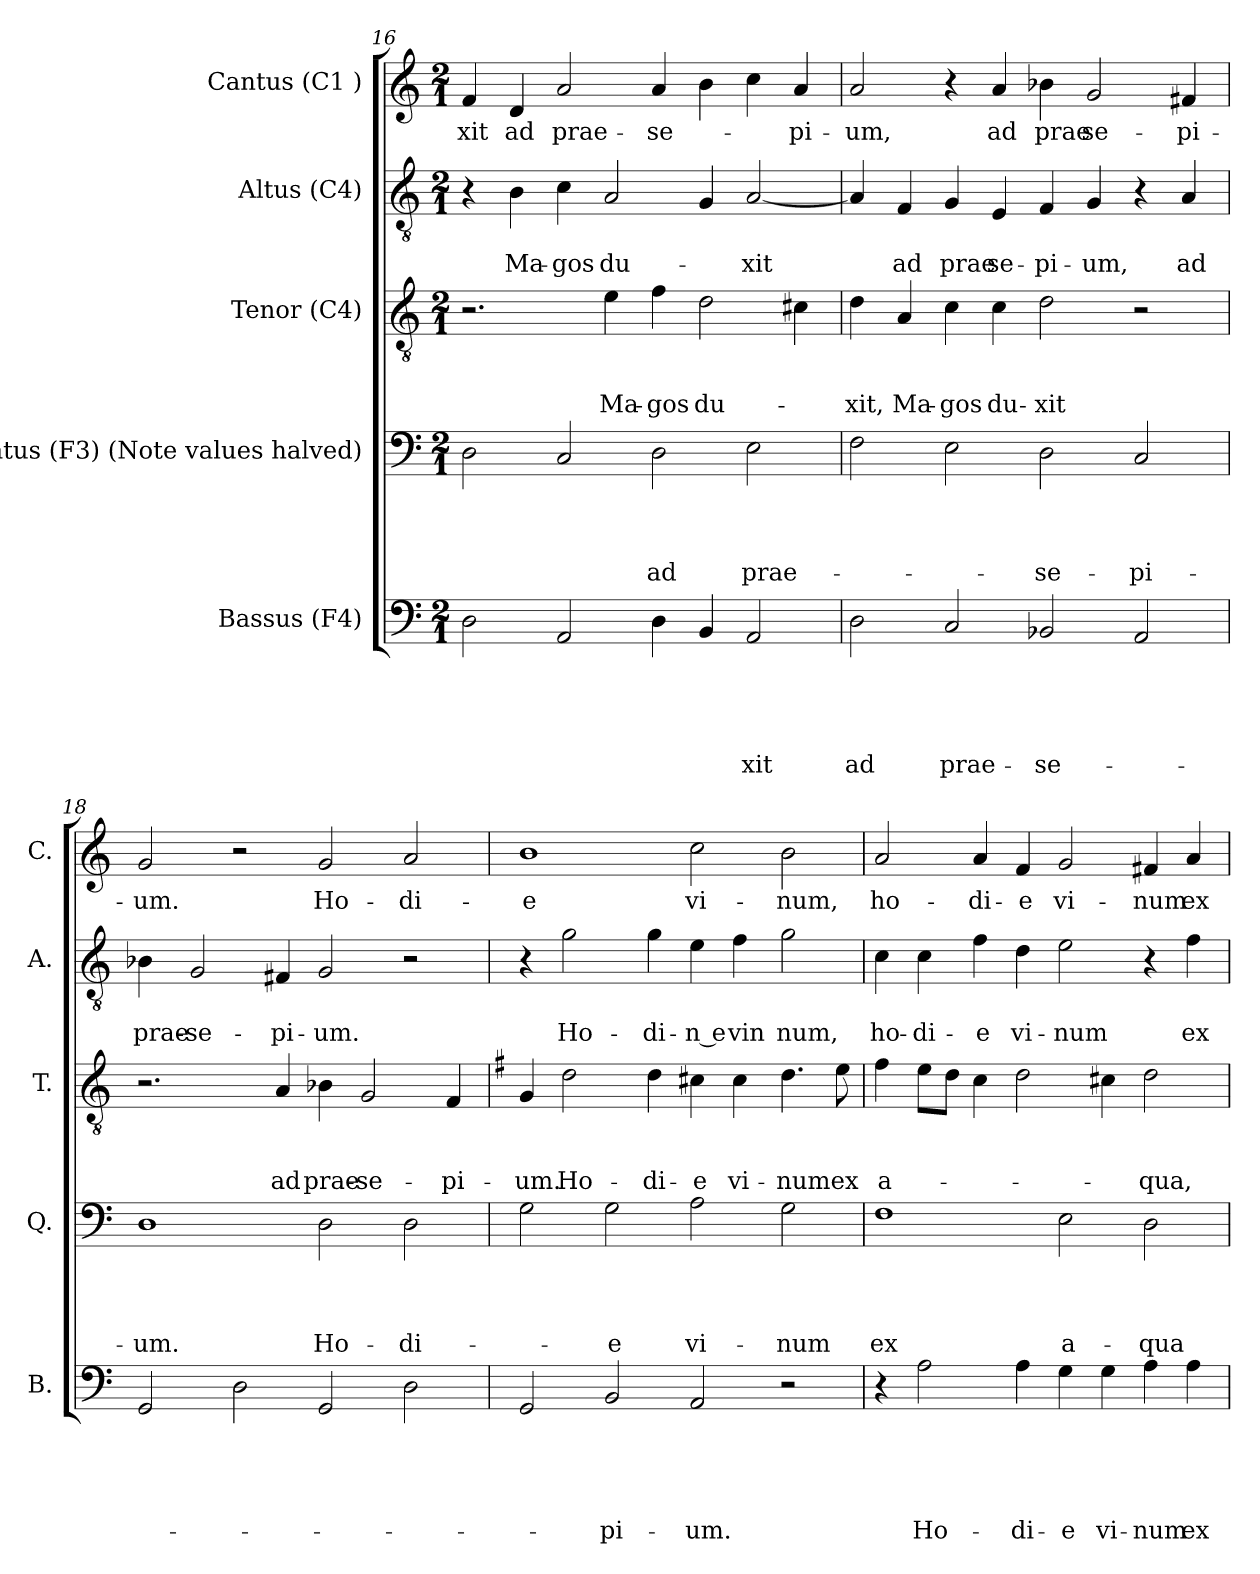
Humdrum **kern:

**kern	**text	**text	**text	**text	**text	**kern	**text	**text	**text	**text	**kern	**text	**text	**text	**kern	**text	**text	**kern	**text
*part5	*part5	*part5	*part5	*part5	*part5	*part4	*part4	*part4	*part4	*part4	*part3	*part3	*part3	*part3	*part2	*part2	*part2	*part1	*part1
*staff5	*staff5	*staff5	*staff5	*staff5	*staff5	*staff4	*staff4	*staff4	*staff4	*staff4	*staff3	*staff3	*staff3	*staff3	*staff2	*staff2	*staff2	*staff1	*staff1
*I"Bassus (F4)	*	*	*	*	*	*I"Quintus (F3) (Note values halved)	*	*	*	*	*I"Tenor (C4)	*	*	*	*I"Altus (C4)	*	*	*I"Cantus (C1 )	*
*I'B.	*	*	*	*	*	*I'Q.	*	*	*	*	*I'T.	*	*	*	*I'A.	*	*	*I'C.	*
!!LO:LB:g=z
*clefF4	*	*	*	*	*	*clefF4	*	*	*	*	*clefGv2	*	*	*	*clefGv2	*	*	*clefG2	*
*k[]	*	*	*	*	*	*k[]	*	*	*	*	*k[]	*	*	*	*k[]	*	*	*k[]	*
*C:	*	*	*	*	*	*C:	*	*	*	*	*C:	*	*	*	*C:	*	*	*C:	*
*M2/1	*	*	*	*	*	*M2/1	*	*	*	*	*M2/1	*	*	*	*M2/1	*	*	*M2/1	*
=16	=16	=16	=16	=16	=16	=16	=16	=16	=16	=16	=16	=16	=16	=16	=16	=16	=16	=16	=16
!	!	!	!	!	!	!	!	!	!	!	!	!	!	!	!	!	!	!	!LO:LY:b
2D\	.	.	.	.	.	2D\	.	.	.	.	2.r	.	.	.	4r	.	.	4f/	-xit
!	!	!	!	!	!	!	!	!	!	!	!	!	!	!	!	!	!LO:LY:b	!	!LO:LY:b
.	.	.	.	.	.	.	.	.	.	.	.	.	.	.	4B\	.	Ma-	4d/	ad
!	!	!	!	!	!	!	!	!	!	!	!	!	!	!	!	!	!LO:LY:b:rj	!	!LO:LY:b
2AA/	.	.	.	.	.	2C/	.	.	.	.	.	.	.	.	4c\	.	-gos	2a/	prae-
!	!	!	!	!	!	!	!	!	!	!	!	!	!	!LO:LY:b	!	!	!LO:LY:b	!	!
.	.	.	.	.	.	.	.	.	.	.	4e\	.	.	Ma-	2A/	.	du-	.	.
!	!	!	!	!	!	!	!	!	!	!LO:LY:b	!	!	!	!LO:LY:b:rj	!	!	!	!	!LO:LY:b
4D\	.	.	.	.	.	2D\	.	.	.	ad	4f\	.	.	-gos	.	.	.	4a/	-se-
!	!	!	!	!	!	!	!	!	!	!	!	!	!	!LO:LY:b	!	!	!	!	!
4BB/	.	.	.	.	.	.	.	.	.	.	2d\	.	.	du-	4G/	.	.	4b\	.
!	!	!	!	!	!LO:LY:b	!	!	!	!	!LO:LY:b	!	!	!	!	!	!	!LO:LY:b	!	!
2AA/	.	.	.	.	-xit	2E\	.	.	.	prae-	.	.	.	.	[<2A/	.	-xit	4cc\	.
!	!	!	!	!	!	!	!	!	!	!	!	!	!	!	!	!	!	!	!LO:LY:b
.	.	.	.	.	.	.	.	.	.	.	4c#X\	.	.	.	.	.	.	4a/	-pi-
=17	=17	=17	=17	=17	=17	=17	=17	=17	=17	=17	=17	=17	=17	=17	=17	=17	=17	=17	=17
!	!	!	!	!	!LO:LY:b	!	!	!	!	!	!	!	!	!LO:LY:b	!	!	!	!	!LO:LY:b
2D\	.	.	.	.	ad	2F\	.	.	.	.	4d\	.	.	-xit,	4A/]	.	.	2a/	-um,
!	!	!	!	!	!	!	!	!	!	!	!	!	!	!LO:LY:b	!	!	!LO:LY:b	!	!
.	.	.	.	.	.	.	.	.	.	.	4A/	.	.	Ma-	4F/	.	ad	.	.
!	!	!	!	!	!LO:LY:b	!	!	!	!	!	!	!	!	!LO:LY:b	!	!	!LO:LY:b	!	!
2C/	.	.	.	.	prae-	2E\	.	.	.	.	4c\	.	.	-gos	4G/	.	prae-	4r	.
!	!	!	!	!	!	!	!	!	!	!	!	!	!	!LO:LY:b	!	!	!LO:LY:b:rj	!	!LO:LY:b
.	.	.	.	.	.	.	.	.	.	.	4c\	.	.	du-	4E/	.	-se-	4a/	ad
!	!	!	!	!	!LO:LY:b	!	!	!	!	!LO:LY:b	!	!	!	!LO:LY:b	!	!	!LO:LY:b	!	!LO:LY:b
2BB-X/	.	.	.	.	-se-	2D\	.	.	.	-se-	2d\	.	.	-xit	4F/	.	-pi-	4b-X\	prae-
!	!	!	!	!	!	!	!	!	!	!	!	!	!	!	!	!	!LO:LY:b	!	!LO:LY:b:rj
.	.	.	.	.	.	.	.	.	.	.	.	.	.	.	4G/	.	-um,	2g/	-se-
!	!	!	!	!	!	!	!	!	!	!LO:LY:b	!	!	!	!	!	!	!	!	!
2AA/	.	.	.	.	.	2C/	.	.	.	-pi-	2r	.	.	.	4r	.	.	.	.
!	!	!	!	!	!	!	!	!	!	!	!	!	!	!	!	!	!LO:LY:b	!	!LO:LY:b
.	.	.	.	.	.	.	.	.	.	.	.	.	.	.	4A/	.	ad	4f#X/	-pi-
=18	=18	=18	=18	=18	=18	=18	=18	=18	=18	=18	=18	=18	=18	=18	=18	=18	=18	=18	=18
!	!	!	!	!	!	!	!	!	!	!LO:LY:b	!	!	!	!	!	!	!LO:LY:b	!	!LO:LY:b
2GG/	.	.	.	.	.	1D	.	.	.	-um.	2.r	.	.	.	4B-X\	.	prae-	2g/	-um.
!	!	!	!	!	!	!	!	!	!	!	!	!	!	!	!	!	!LO:LY:b:rj	!	!
.	.	.	.	.	.	.	.	.	.	.	.	.	.	.	2G/	.	-se-	.	.
2D\	.	.	.	.	.	.	.	.	.	.	.	.	.	.	.	.	.	2r	.
!	!	!	!	!	!	!	!	!	!	!	!	!	!	!LO:LY:b	!	!	!LO:LY:b	!	!
.	.	.	.	.	.	.	.	.	.	.	4A/	.	.	ad	4F#/	.	-pi-	.	.
!	!	!	!	!	!	!	!	!	!	!LO:LY:b	!	!	!	!LO:LY:b	!	!	!LO:LY:b	!	!LO:LY:b
2GG/	.	.	.	.	.	2D\	.	.	.	Ho-	4B-X\	.	.	prae-	2G/	.	-um.	2g/	Ho-
!	!	!	!	!	!	!	!	!	!	!	!	!	!	!LO:LY:b:rj	!	!	!	!	!
.	.	.	.	.	.	.	.	.	.	.	2G/	.	.	-se-	.	.	.	.	.
!	!	!	!	!	!	!	!	!	!	!LO:LY:b	!	!	!	!	!	!	!	!	!LO:LY:b
2D\	.	.	.	.	.	2D\	.	.	.	-di-	.	.	.	.	2r	.	.	2a/	-di-
!	!	!	!	!	!	!	!	!	!	!	!	!	!	!LO:LY:b	!	!	!	!	!
.	.	.	.	.	.	.	.	.	.	.	4F/	.	.	-pi-	.	.	.	.	.
=19	=19	=19	=19	=19	=19	=19	=19	=19	=19	=19	=19	=19	=19	=19	=19	=19	=19	=19	=19
*	*	*	*	*	*	*	*	*	*	*	*k[f#]	*	*	*	*	*	*	*	*
*	*	*	*	*	*	*	*	*	*	*	*G:	*	*	*	*	*	*	*	*
!	!	!	!	!	!	!	!	!	!	!	!	!	!	!LO:LY:b	!	!	!	!	!LO:LY:b:rj
2GG/	.	.	.	.	.	2G\	.	.	.	.	4G/	.	.	-um.	4r	.	.	1b	-e
!	!	!	!	!	!	!	!	!	!	!	!	!	!	!LO:LY:b	!	!	!LO:LY:b	!	!
.	.	.	.	.	.	.	.	.	.	.	2d\	.	.	Ho-	2g\	.	Ho-	.	.
!	!	!	!	!	!LO:LY:b	!	!	!	!	!LO:LY:b	!	!	!	!	!	!	!	!	!
2BB/	.	.	.	.	-pi-	2G\	.	.	.	-e	.	.	.	.	.	.	.	.	.
!	!	!	!	!	!	!	!	!	!	!	!	!	!	!LO:LY:b	!	!	!LO:LY:b	!	!
.	.	.	.	.	.	.	.	.	.	.	4d\	.	.	-di-	4g\	.	-di-	.	.
!	!	!	!	!	!LO:LY:b	!	!	!	!	!LO:LY:b	!	!	!	!LO:LY:b	!	!	!LO:LY:b:rj	!	!LO:LY:b
2AA/	.	.	.	.	-um.	2A\	.	.	.	vi-	4c#X\	.	.	-e	4e\	.	-n e	2cc\	vi-
!	!	!	!	!	!	!	!	!	!	!	!	!	!	!LO:LY:b	!	!	!LO:LY:b	!	!
.	.	.	.	.	.	.	.	.	.	.	4c#\	.	.	vi-	4f\	.	vi­n	.	.
!	!	!	!	!	!	!	!	!	!	!LO:LY:b	!	!	!	!LO:LY:b	!	!	!LO:LY:b	!	!LO:LY:b
2r	.	.	.	.	.	2G\	.	.	.	-num	4.d\	.	.	-num	2g\	.	num,	2b\	-num,
!	!	!	!	!	!	!	!	!	!	!	!	!	!	!LO:LY:b	!	!	!	!	!
.	.	.	.	.	.	.	.	.	.	.	8e\	.	.	ex	.	.	.	.	.
!!LO:PB:g=z
=20	=20	=20	=20	=20	=20	=20	=20	=20	=20	=20	=20	=20	=20	=20	=20	=20	=20	=20	=20
*	*	*	*	*	*	*	*	*	*	*	*k[]	*	*	*	*	*	*	*	*
*	*	*	*	*	*	*	*	*	*	*	*C:	*	*	*	*	*	*	*	*
!	!	!	!	!	!	!	!	!	!	!LO:LY:b	!	!	!	!LO:LY:b	!	!	!LO:LY:b	!	!LO:LY:b
4r	.	.	.	.	.	1F	.	.	.	ex	4f\	.	.	a-	4c\	.	ho-	2a/	ho-
!	!	!	!	!	!LO:LY:b	!	!	!	!	!	!	!	!	!	!	!	!LO:LY:b	!	!
2A\	.	.	.	.	Ho-	.	.	.	.	.	8e\L	.	.	.	4c\	.	-di-	.	.
.	.	.	.	.	.	.	.	.	.	.	8d\J	.	.	.	.	.	.	.	.
!	!	!	!	!	!	!	!	!	!	!	!	!	!	!	!	!	!LO:LY:b	!	!LO:LY:b
.	.	.	.	.	.	.	.	.	.	.	4c\	.	.	.	4f\	.	-e	4a/	-di-
!	!	!	!	!	!LO:LY:b	!	!	!	!	!	!	!	!	!	!	!	!LO:LY:b	!	!LO:LY:b
4A\	.	.	.	.	-di-	.	.	.	.	.	2d\	.	.	.	4d\	.	vi-	4f/	-e
!	!	!	!	!	!LO:LY:b	!	!	!	!	!LO:LY:b	!	!	!	!	!	!	!LO:LY:b	!	!LO:LY:b
4G\	.	.	.	.	-e	2E\	.	.	.	a-	.	.	.	.	2e\	.	-num	2g/	vi-
!	!	!	!	!	!LO:LY:b	!	!	!	!	!	!	!	!	!	!	!	!	!	!
4G\	.	.	.	.	vi-	.	.	.	.	.	4c#\	.	.	.	.	.	.	.	.
!	!	!	!	!	!LO:LY:b	!	!	!	!	!LO:LY:b	!	!	!	!LO:LY:b	!	!	!	!	!LO:LY:b
4A\	.	.	.	.	-num	2D\	.	.	.	-qua	2d\	.	.	-qua,	4r	.	.	4f#X/	-num
!	!	!	!	!	!LO:LY:b	!	!	!	!	!	!	!	!	!	!	!	!LO:LY:b	!	!LO:LY:b
4A\	.	.	.	.	ex	.	.	.	.	.	.	.	.	.	4f\	.	ex	4a/	ex
=	=	=	=	=	=	=	=	=	=	=	=	=	=	=	=	=	=	=	=
*-	*-	*-	*-	*-	*-	*-	*-	*-	*-	*-	*-	*-	*-	*-	*-	*-	*-	*-	*-
